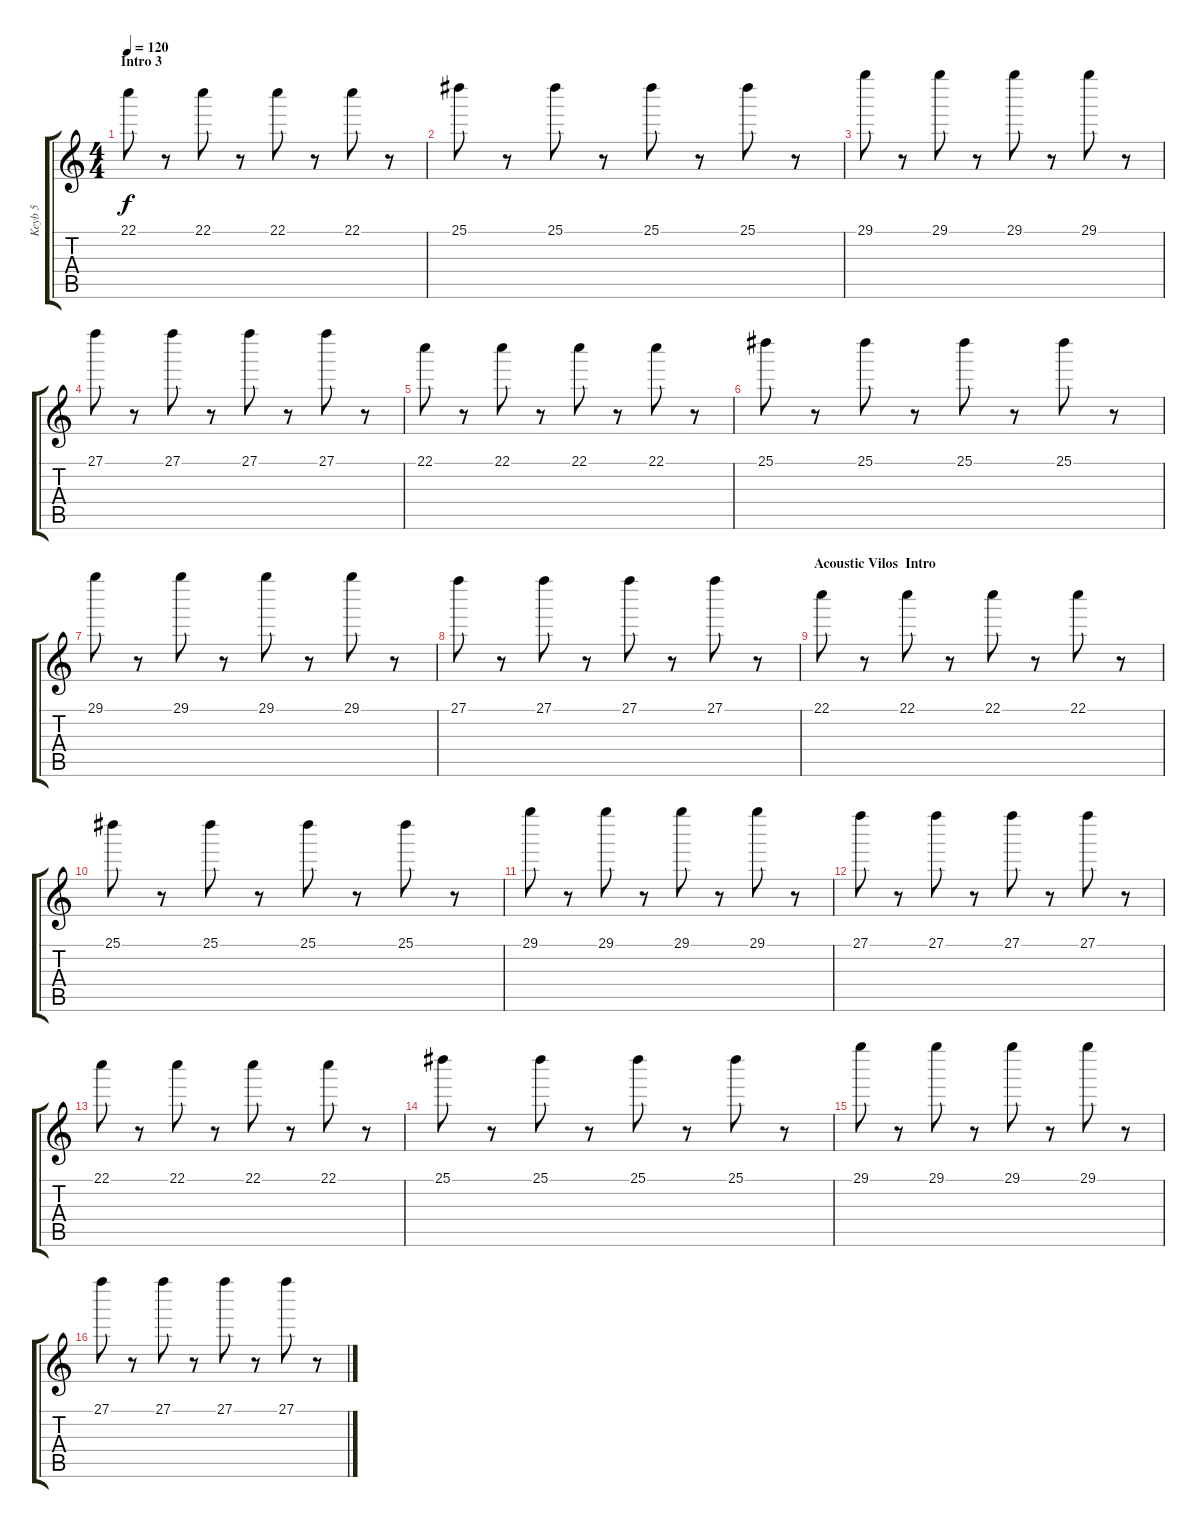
\track ("Keyb 5" "Keyb 5") {instrument stringensemble1}
\staff {score tabs}
\tuning (D5 A4 F4 C4 G3 C3) {hide}
\ts (4 4)
\section ("" "Intro 3")
\tempo 120
\clef g2
\ks c
22.1.8{dy f volume 6 instrument stringensemble1} r.8 22.1.8 r.8 22.1.8 r.8 22.1.8 r.8 |
25.1.8{instrument stringensemble1} r.8 25.1.8 r.8 25.1.8 r.8 25.1.8 r.8 |
29.1.8{instrument stringensemble1} r.8 29.1.8 r.8 29.1.8 r.8 29.1.8 r.8 |
27.1.8{instrument stringensemble1} r.8 27.1.8 r.8 27.1.8 r.8 27.1.8 r.8 |
22.1.8{volume 6 instrument stringensemble1} r.8 22.1.8 r.8 22.1.8 r.8 22.1.8 r.8 |
25.1.8{instrument stringensemble1} r.8 25.1.8 r.8 25.1.8 r.8 25.1.8 r.8 |
29.1.8{instrument stringensemble1} r.8 29.1.8 r.8 29.1.8 r.8 29.1.8 r.8 |
27.1.8{instrument stringensemble1} r.8 27.1.8 r.8 27.1.8 r.8 27.1.8 r.8 |
\section ("" "Acoustic Vilos  Intro")
22.1.8{volume 6 instrument stringensemble1} r.8 22.1.8 r.8 22.1.8 r.8 22.1.8 r.8 |
25.1.8{instrument stringensemble1} r.8 25.1.8 r.8 25.1.8 r.8 25.1.8 r.8 |
29.1.8{instrument stringensemble1} r.8 29.1.8 r.8 29.1.8 r.8 29.1.8 r.8 |
27.1.8{instrument stringensemble1} r.8 27.1.8 r.8 27.1.8 r.8 27.1.8 r.8 |
22.1.8{volume 6 instrument stringensemble1} r.8 22.1.8 r.8 22.1.8 r.8 22.1.8 r.8 |
25.1.8{instrument stringensemble1} r.8 25.1.8 r.8 25.1.8 r.8 25.1.8 r.8 |
29.1.8{instrument stringensemble1} r.8 29.1.8 r.8 29.1.8 r.8 29.1.8 r.8 |
27.1.8{instrument stringensemble1} r.8 27.1.8 r.8 27.1.8 r.8 27.1.8 r.8
